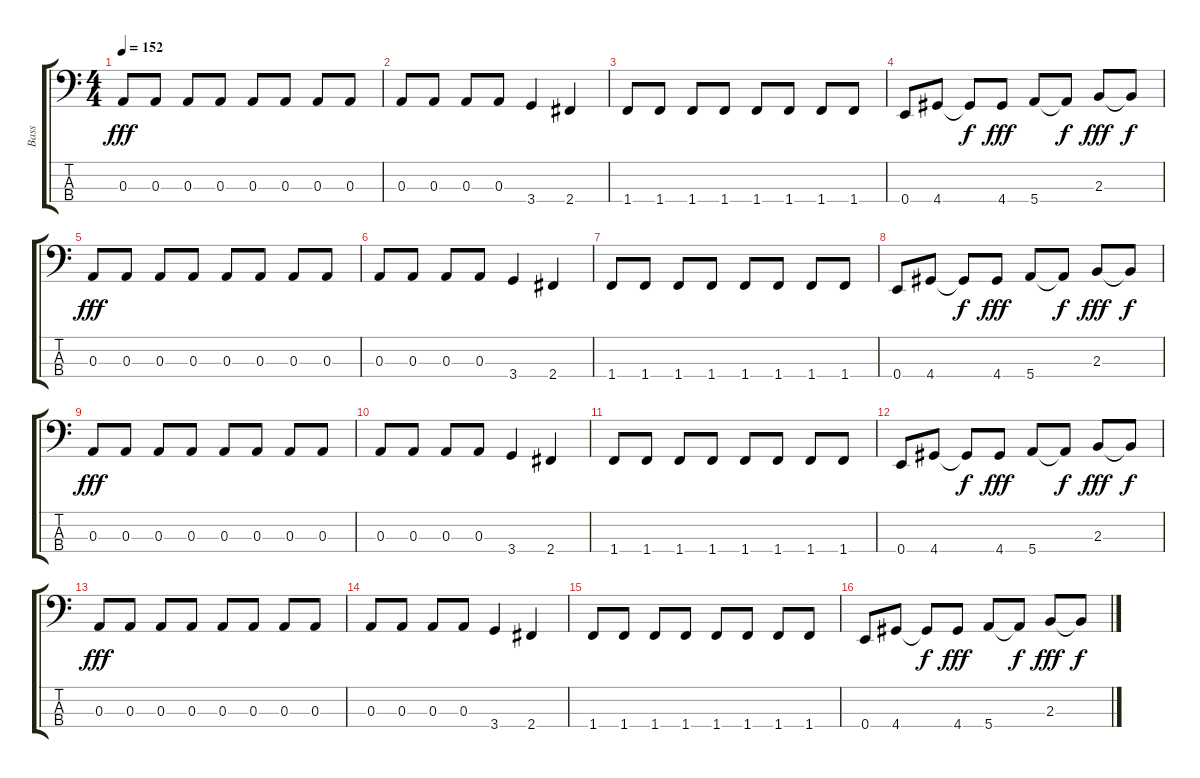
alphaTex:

\track ("Bass" "Bass") {instrument electricbassfinger}
\staff {score tabs}
\tuning (G2 D2 A1 E1) {hide}
\ts (4 4)
\tempo 152
\clef f4
\ks c
0.3.8{dy fff} 0.3.8 0.3.8 0.3.8 0.3.8 0.3.8 0.3.8 0.3.8 |
0.3.8 0.3.8 0.3.8 0.3.8 3.4.4 2.4.4 |
1.4.8 1.4.8 1.4.8 1.4.8 1.4.8 1.4.8 1.4.8 1.4.8 |
0.4.8 4.4.8 4.4{t}.8{dy f} 4.4.8{dy fff} 5.4.8 5.4{t}.8{dy f} 2.3.8{dy fff} 2.3{t}.8{dy f} |
0.3.8{dy fff} 0.3.8 0.3.8 0.3.8 0.3.8 0.3.8 0.3.8 0.3.8 |
0.3.8 0.3.8 0.3.8 0.3.8 3.4.4 2.4.4 |
1.4.8 1.4.8 1.4.8 1.4.8 1.4.8 1.4.8 1.4.8 1.4.8 |
0.4.8 4.4.8 4.4{t}.8{dy f} 4.4.8{dy fff} 5.4.8 5.4{t}.8{dy f} 2.3.8{dy fff} 2.3{t}.8{dy f} |
0.3.8{dy fff} 0.3.8 0.3.8 0.3.8 0.3.8 0.3.8 0.3.8 0.3.8 |
0.3.8 0.3.8 0.3.8 0.3.8 3.4.4 2.4.4 |
1.4.8 1.4.8 1.4.8 1.4.8 1.4.8 1.4.8 1.4.8 1.4.8 |
0.4.8 4.4.8 4.4{t}.8{dy f} 4.4.8{dy fff} 5.4.8 5.4{t}.8{dy f} 2.3.8{dy fff} 2.3{t}.8{dy f} |
0.3.8{dy fff} 0.3.8 0.3.8 0.3.8 0.3.8 0.3.8 0.3.8 0.3.8 |
0.3.8 0.3.8 0.3.8 0.3.8 3.4.4 2.4.4 |
1.4.8 1.4.8 1.4.8 1.4.8 1.4.8 1.4.8 1.4.8 1.4.8 |
0.4.8 4.4.8 4.4{t}.8{dy f} 4.4.8{dy fff} 5.4.8 5.4{t}.8{dy f} 2.3.8{dy fff} 2.3{t}.8{dy f}
